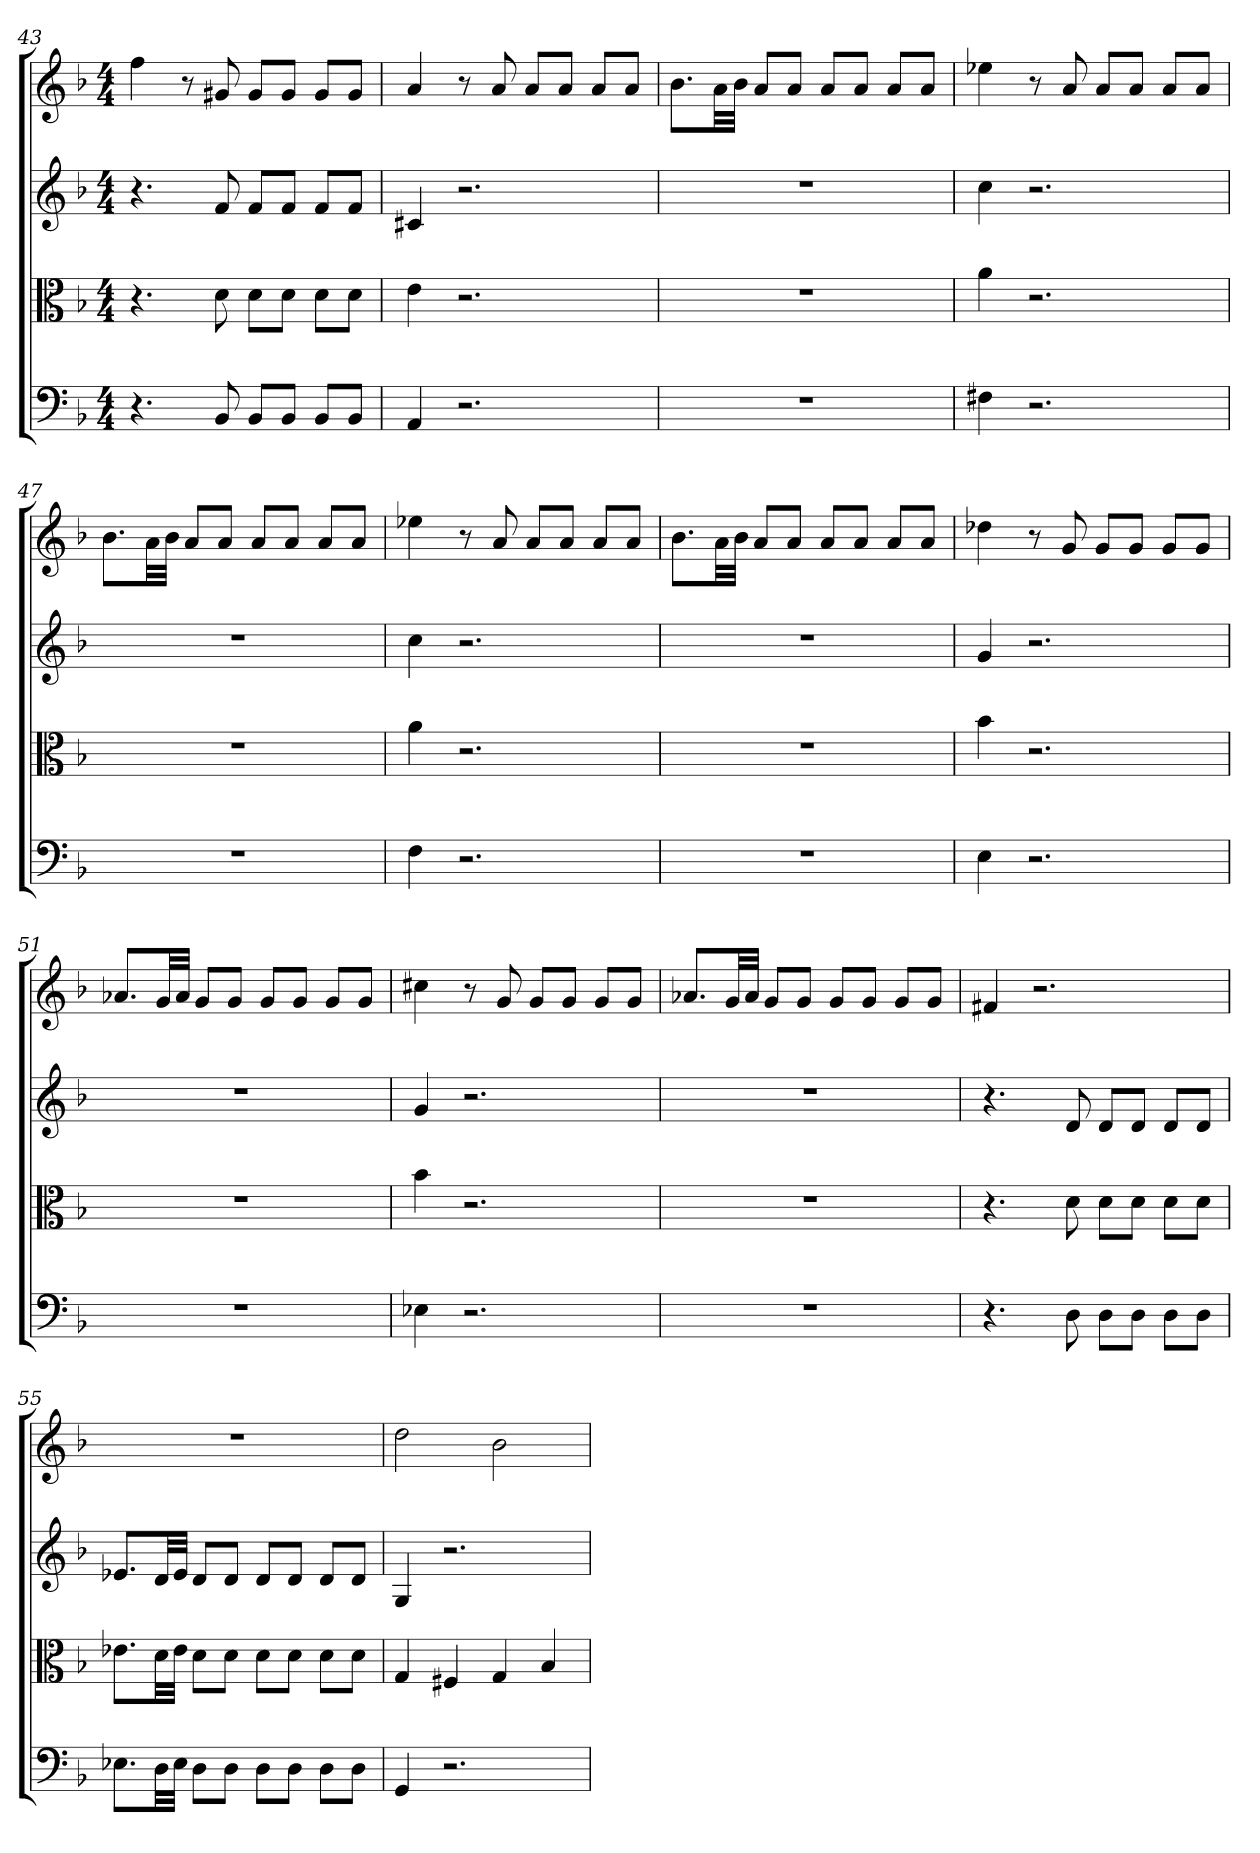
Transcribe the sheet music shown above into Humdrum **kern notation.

**kern	**kern	**kern	**kern
*part4	*part3	*part2	*part1
*staff4	*staff3	*staff2	*staff1
*clefF4	*clefC3	*clefG2	*clefG2
*k[b-]	*k[b-]	*k[b-]	*k[b-]
*d:	*d:	*d:	*d:
*M4/4	*M4/4	*M4/4	*M4/4
=43	=43	=43	=43
4.r	4.r	4.r	4ff
.	.	.	8r
8BB-	8d	8f	8g#X
8BB-/L	8d\L	8f/L	8g#/L
8BB-/J	8d\J	8f/J	8g#/J
8BB-/L	8d\L	8f/L	8g#/L
8BB-/J	8d\J	8f/J	8g#/J
=44	=44	=44	=44
4AA	4e	4c#X	4a
2.r	2.r	2.r	8r
.	.	.	8a
.	.	.	8a/L
.	.	.	8a/J
.	.	.	8a/L
.	.	.	8a/J
=45	=45	=45	=45
1r	1r	1r	8.b-\L
.	.	.	32a\LL
.	.	.	32b-\JJJ
.	.	.	8a/L
.	.	.	8a/J
.	.	.	8a/L
.	.	.	8a/J
.	.	.	8a/L
.	.	.	8a/J
=46	=46	=46	=46
4F#X	4a	4cc	4ee-X
2.r	2.r	2.r	8r
.	.	.	8a
.	.	.	8a/L
.	.	.	8a/J
.	.	.	8a/L
.	.	.	8a/J
=47	=47	=47	=47
1r	1r	1r	8.b-\L
.	.	.	32a\LL
.	.	.	32b-\JJJ
.	.	.	8a/L
.	.	.	8a/J
.	.	.	8a/L
.	.	.	8a/J
.	.	.	8a/L
.	.	.	8a/J
=48	=48	=48	=48
4F	4a	4cc	4ee-X
2.r	2.r	2.r	8r
.	.	.	8a
.	.	.	8a/L
.	.	.	8a/J
.	.	.	8a/L
.	.	.	8a/J
=49	=49	=49	=49
1r	1r	1r	8.b-\L
.	.	.	32a\LL
.	.	.	32b-\JJJ
.	.	.	8a/L
.	.	.	8a/J
.	.	.	8a/L
.	.	.	8a/J
.	.	.	8a/L
.	.	.	8a/J
=50	=50	=50	=50
4E	4b-	4g	4dd-X
2.r	2.r	2.r	8r
.	.	.	8g
.	.	.	8g/L
.	.	.	8g/J
.	.	.	8g/L
.	.	.	8g/J
=51	=51	=51	=51
1r	1r	1r	8.a-X/L
.	.	.	32g/LL
.	.	.	32a-/JJJ
.	.	.	8g/L
.	.	.	8g/J
.	.	.	8g/L
.	.	.	8g/J
.	.	.	8g/L
.	.	.	8g/J
=52	=52	=52	=52
4E-X	4b-	4g	4cc#X
2.r	2.r	2.r	8r
.	.	.	8g
.	.	.	8g/L
.	.	.	8g/J
.	.	.	8g/L
.	.	.	8g/J
=53	=53	=53	=53
1r	1r	1r	8.a-X/L
.	.	.	32g/LL
.	.	.	32a-/JJJ
.	.	.	8g/L
.	.	.	8g/J
.	.	.	8g/L
.	.	.	8g/J
.	.	.	8g/L
.	.	.	8g/J
=54	=54	=54	=54
4.r	4.r	4.r	4f#X
.	.	.	2.r
8D	8d	8d	.
8D\L	8d\L	8d/L	.
8D\J	8d\J	8d/J	.
8D\L	8d\L	8d/L	.
8D\J	8d\J	8d/J	.
=55	=55	=55	=55
8.E-X\L	8.e-X\L	8.e-X/L	1r
32D\LL	32d\LL	32d/LL	.
32E-\JJJ	32e-\JJJ	32e-/JJJ	.
8D\L	8d\L	8d/L	.
8D\J	8d\J	8d/J	.
8D\L	8d\L	8d/L	.
8D\J	8d\J	8d/J	.
8D\L	8d\L	8d/L	.
8D\J	8d\J	8d/J	.
=56	=56	=56	=56
4GG	4G	4G	2dd
2.r	4F#X	2.r	.
.	4G	.	2b-
.	4B-	.	.
=	=	=	=
*-	*-	*-	*-
